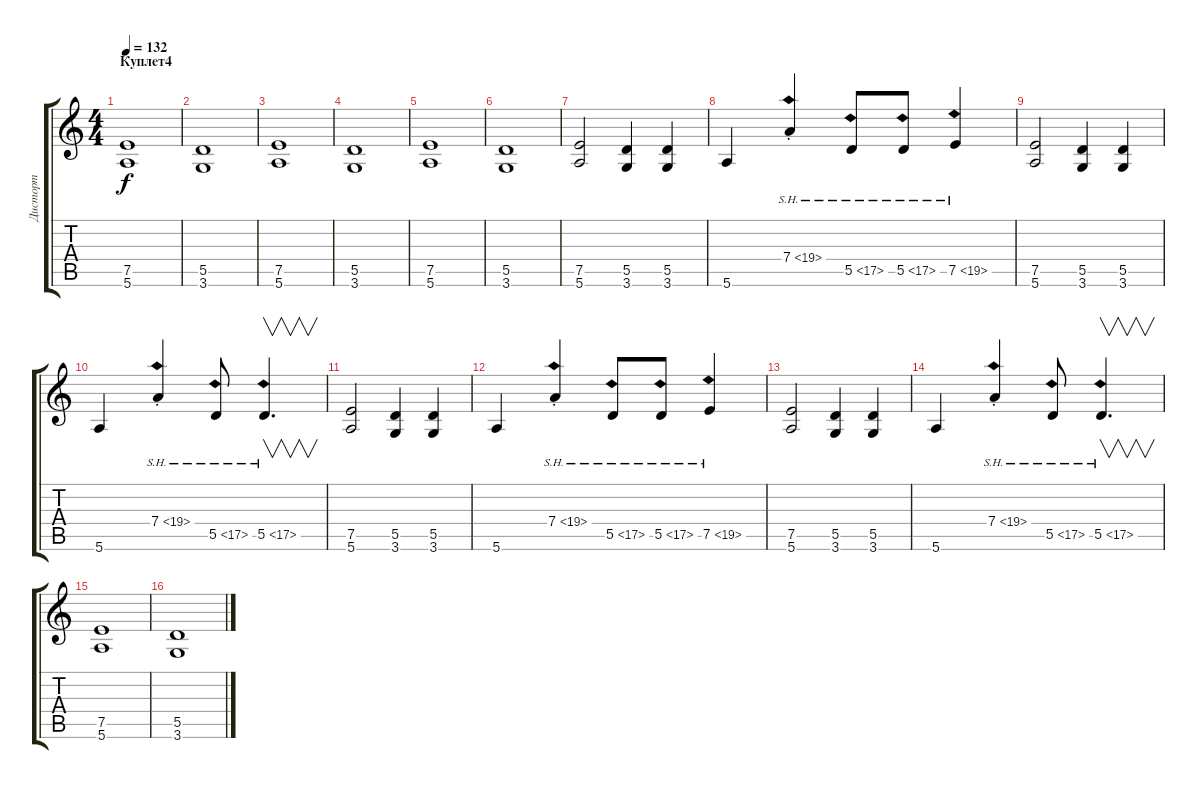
\track ("Дисторт" "Дисторт") {instrument distortionguitar}
\staff {score tabs}
\tuning (E4 B3 G3 D3 A2 E2) {hide}
\ts (4 4)
\section ("" "Куплет4")
\tempo 132
\clef g2
\ks c
(7.5 5.6).1{dy f} |
(5.5 3.6).1 |
(7.5 5.6).1 |
(5.5 3.6).1 |
(7.5 5.6).1 |
(5.5 3.6).1 |
(7.5 5.6).2 (5.5 3.6).4 (5.5 3.6).4 |
5.6.4 7.4{sh 12 st}.4 5.5{sh 12}.8 5.5{sh 12}.8 7.5{sh 12}.4 |
(7.5 5.6).2 (5.5 3.6).4 (5.5 3.6).4 |
5.6.4 7.4{sh 12 st}.4 5.5{sh 12}.8 5.5{sh 12}.4{v d} |
(7.5 5.6).2 (5.5 3.6).4 (5.5 3.6).4 |
5.6.4 7.4{sh 12 st}.4 5.5{sh 12}.8 5.5{sh 12}.8 7.5{sh 12}.4 |
(7.5 5.6).2 (5.5 3.6).4 (5.5 3.6).4 |
5.6.4 7.4{sh 12 st}.4 5.5{sh 12}.8 5.5{sh 12}.4{v d} |
(7.5 5.6).1 |
(5.5 3.6).1
